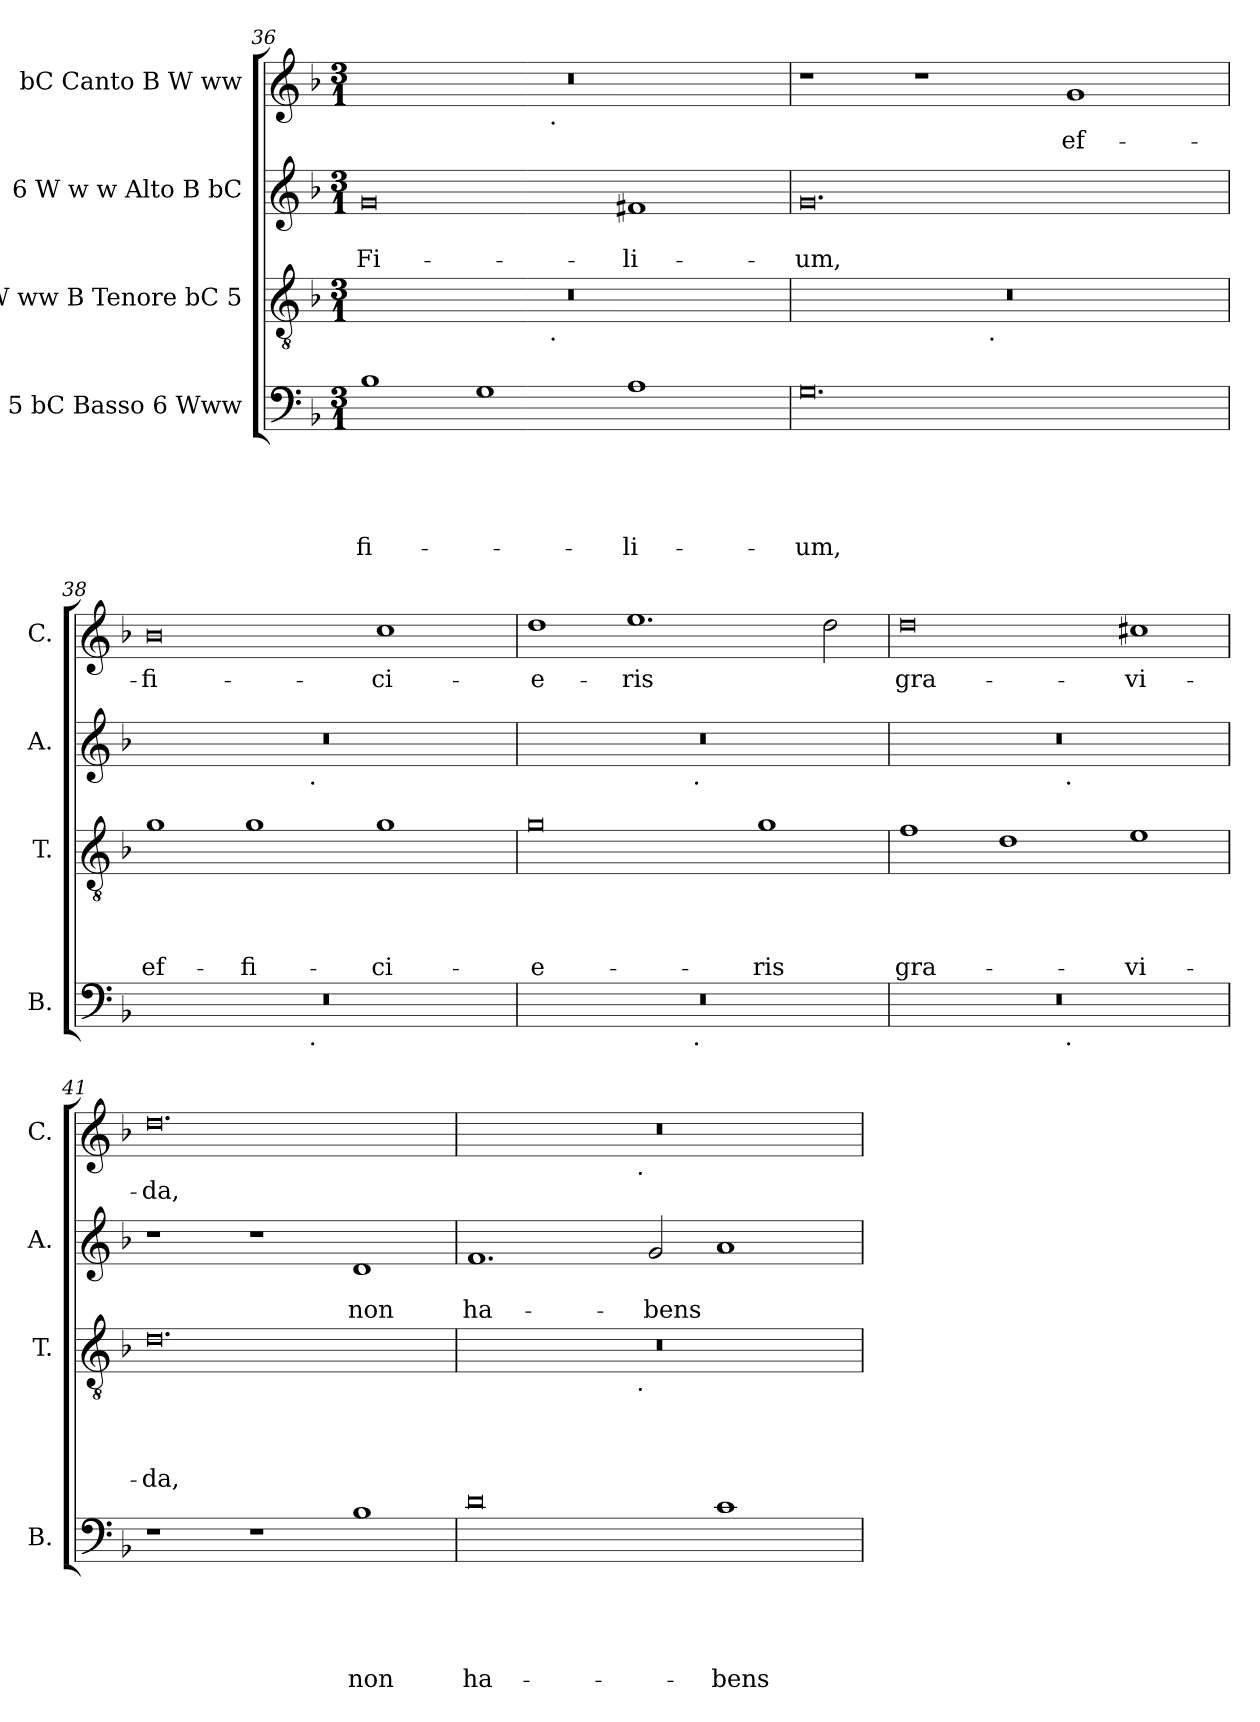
**kern	**text	**text	**text	**text	**text	**kern	**text	**text	**text	**text	**kern	**text	**text	**kern	**text
*part4	*part4	*part4	*part4	*part4	*part4	*part3	*part3	*part3	*part3	*part3	*part2	*part2	*part2	*part1	*part1
*staff4	*staff4	*staff4	*staff4	*staff4	*staff4	*staff3	*staff3	*staff3	*staff3	*staff3	*staff2	*staff2	*staff2	*staff1	*staff1
*I"5 bC Basso 6 Www	*	*	*	*	*	*I"W ww B Tenore bC 5	*	*	*	*	*I"6 W w w Alto B bC	*	*	*I"bC Canto B W ww	*
*I'B.	*	*	*	*	*	*I'T.	*	*	*	*	*I'A.	*	*	*I'C.	*
*clefF4	*	*	*	*	*	*clefGv2	*	*	*	*	*clefG2	*	*	*clefG2	*
*k[b-]	*	*	*	*	*	*k[b-]	*	*	*	*	*k[b-]	*	*	*k[b-]	*
*F:	*	*	*	*	*	*F:	*	*	*	*	*F:	*	*	*F:	*
*M3/1	*	*	*	*	*	*M3/1	*	*	*	*	*M3/1	*	*	*M3/1	*
=36	=36	=36	=36	=36	=36	=36	=36	=36	=36	=36	=36	=36	=36	=36	=36
!	!	!	!	!	!LO:LY:b	!	!	!	!	!	!	!	!LO:LY:b:rj	!	!
*	*	*	*	*	*	*^	*	*	*	*	*	*	*	*^	*
1B-	.	.	.	.	fi-	0.r	1ryy	.	.	.	.	0g	.	Fi-	0.r	1ryy	.
1G	.	.	.	.	.	.	4...ryy	.	.	.	.	.	.	.	.	4...ryy	.
!	!	!	!	!	!	!	!	!	!	!	!	!	!	!	!	!LO:TX:b:t=.	!
!	!	!	!	!	!	!	!LO:TX:b:t=.	!	!	!	!	!	!	!	!	!	!
.	.	.	.	.	.	.	1ryy	.	.	.	.	.	.	.	.	1ryy	.
!	!	!	!	!	!LO:LY:b	!	!	!	!	!	!	!	!	!LO:LY:b	!	!	!
1A	.	.	.	.	-li-	.	.	.	.	.	.	1f#	.	-li-	.	.	.
.	.	.	.	.	.	.	2ryy	.	.	.	.	.	.	.	.	2ryy	.
.	.	.	.	.	.	.	32ryy	.	.	.	.	.	.	.	.	32ryy	.
=37	=37	=37	=37	=37	=37	=37	=37	=37	=37	=37	=37	=37	=37	=37	=37	=37	=37
!	!	!	!	!	!LO:LY:b	!	!	!	!	!	!	!	!	!LO:LY:b	!	!	!
*	*	*	*	*	*	*	*	*	*	*	*	*	*	*	*v	*v	*
0.G	.	.	.	.	-um,	0.r	1ryy	.	.	.	.	0.g	.	-um,	1r	.
.	.	.	.	.	.	.	4...ryy	.	.	.	.	.	.	.	1r	.
!	!	!	!	!	!	!	!LO:TX:b:t=.	!	!	!	!	!	!	!	!	!
.	.	.	.	.	.	.	1ryy	.	.	.	.	.	.	.	.	.
!	!	!	!	!	!	!	!	!	!	!	!	!	!	!	!	!LO:LY:b
.	.	.	.	.	.	.	.	.	.	.	.	.	.	.	1g	ef-
.	.	.	.	.	.	.	2ryy	.	.	.	.	.	.	.	.	.
.	.	.	.	.	.	.	32ryy	.	.	.	.	.	.	.	.	.
=38	=38	=38	=38	=38	=38	=38	=38	=38	=38	=38	=38	=38	=38	=38	=38	=38
!	!	!	!	!	!	!	!	!	!	!	!LO:LY:b	!	!	!	!	!LO:LY:b:rj
*^	*	*	*	*	*	*v	*v	*	*	*	*	*^	*	*	*	*
0.r	1ryy	.	.	.	.	.	1g	.	.	.	ef-	0.r	1ryy	.	.	0b-	-fi-
!	!	!	!	!	!	!	!	!	!	!	!LO:LY:b	!	!	!	!	!	!
.	4...ryy	.	.	.	.	.	1g	.	.	.	-fi-	.	4...ryy	.	.	.	.
!	!	!	!	!	!	!	!	!	!	!	!	!	!LO:TX:b:t=.	!	!	!	!
!	!LO:TX:b:t=.	!	!	!	!	!	!	!	!	!	!	!	!	!	!	!	!
.	1ryy	.	.	.	.	.	.	.	.	.	.	.	1ryy	.	.	.	.
!	!	!	!	!	!	!	!	!	!	!	!LO:LY:b	!	!	!	!	!	!LO:LY:b
.	.	.	.	.	.	.	1g	.	.	.	-ci-	.	.	.	.	1cc	-ci-
.	2ryy	.	.	.	.	.	.	.	.	.	.	.	2ryy	.	.	.	.
.	32ryy	.	.	.	.	.	.	.	.	.	.	.	32ryy	.	.	.	.
!!LO:LB:g=z
=39	=39	=39	=39	=39	=39	=39	=39	=39	=39	=39	=39	=39	=39	=39	=39	=39	=39
!	!	!	!	!	!	!	!	!	!	!	!LO:LY:b:rj	!	!	!	!	!	!LO:LY:b:rj
0.r	1.ryy	.	.	.	.	.	0g	.	.	.	-e-	0.r	1.ryy	.	.	1dd	-e-
!	!	!	!	!	!	!	!	!	!	!	!	!	!	!	!	!	!LO:LY:b
.	.	.	.	.	.	.	.	.	.	.	.	.	.	.	.	1.ee	-ris
!	!	!	!	!	!	!	!	!	!	!	!	!	!LO:TX:b:t=.	!	!	!	!
!	!LO:TX:b:t=.	!	!	!	!	!	!	!	!	!	!	!	!	!	!	!	!
.	1.ryy	.	.	.	.	.	.	.	.	.	.	.	1.ryy	.	.	.	.
!	!	!	!	!	!	!	!	!	!	!	!LO:LY:b	!	!	!	!	!	!
.	.	.	.	.	.	.	1g	.	.	.	-ris	.	.	.	.	.	.
.	.	.	.	.	.	.	.	.	.	.	.	.	.	.	.	2dd\	.
=40	=40	=40	=40	=40	=40	=40	=40	=40	=40	=40	=40	=40	=40	=40	=40	=40	=40
!	!	!	!	!	!	!	!	!	!	!	!LO:LY:b	!	!	!	!	!	!LO:LY:b
0.r	1.ryy	.	.	.	.	.	1f	.	.	.	gra-	0.r	1.ryy	.	.	0dd	gra-
.	.	.	.	.	.	.	1d	.	.	.	.	.	.	.	.	.	.
!	!	!	!	!	!	!	!	!	!	!	!	!	!LO:TX:b:t=.	!	!	!	!
!	!LO:TX:b:t=.	!	!	!	!	!	!	!	!	!	!	!	!	!	!	!	!
.	1.ryy	.	.	.	.	.	.	.	.	.	.	.	1.ryy	.	.	.	.
!	!	!	!	!	!	!	!	!	!	!	!LO:LY:b	!	!	!	!	!	!LO:LY:b
.	.	.	.	.	.	.	1e	.	.	.	-vi-	.	.	.	.	1cc#	-vi-
=41	=41	=41	=41	=41	=41	=41	=41	=41	=41	=41	=41	=41	=41	=41	=41	=41	=41
!	!	!	!	!	!	!	!	!	!	!	!LO:LY:b	!	!	!	!	!	!LO:LY:b
*v	*v	*	*	*	*	*	*	*	*	*	*	*v	*v	*	*	*	*
1r	.	.	.	.	.	0.d	.	.	.	-da,	1r	.	.	0.dd	-da,
1r	.	.	.	.	.	.	.	.	.	.	1r	.	.	.	.
!	!	!	!	!	!LO:LY:b	!	!	!	!	!	!	!	!LO:LY:b	!	!
1B-	.	.	.	.	non	.	.	.	.	.	1d	.	non	.	.
=42	=42	=42	=42	=42	=42	=42	=42	=42	=42	=42	=42	=42	=42	=42	=42
!	!	!	!	!	!LO:LY:b	!	!	!	!	!	!	!	!LO:LY:b	!	!
*	*	*	*	*	*	*^	*	*	*	*	*	*	*	*^	*
0d	.	.	.	.	ha-	0.r	1ryy	.	.	.	.	1.f	.	ha-	0.r	1ryy	.
.	.	.	.	.	.	.	4...ryy	.	.	.	.	.	.	.	.	4...ryy	.
!	!	!	!	!	!	!	!	!	!	!	!	!	!	!	!	!LO:TX:b:t=.	!
!	!	!	!	!	!	!	!LO:TX:b:t=.	!	!	!	!	!	!	!	!	!	!
.	.	.	.	.	.	.	1ryy	.	.	.	.	.	.	.	.	1ryy	.
!	!	!	!	!	!	!	!	!	!	!	!	!	!	!LO:LY:b	!	!	!
.	.	.	.	.	.	.	.	.	.	.	.	2g/	.	-bens	.	.	.
!	!	!	!	!	!LO:LY:b	!	!	!	!	!	!	!	!	!	!	!	!
1c	.	.	.	.	-bens	.	.	.	.	.	.	1a	.	.	.	.	.
.	.	.	.	.	.	.	2ryy	.	.	.	.	.	.	.	.	2ryy	.
.	.	.	.	.	.	.	32ryy	.	.	.	.	.	.	.	.	32ryy	.
*	*	*	*	*	*	*v	*v	*	*	*	*	*	*	*	*v	*v	*
=	=	=	=	=	=	=	=	=	=	=	=	=	=	=	=
*-	*-	*-	*-	*-	*-	*-	*-	*-	*-	*-	*-	*-	*-	*-	*-
